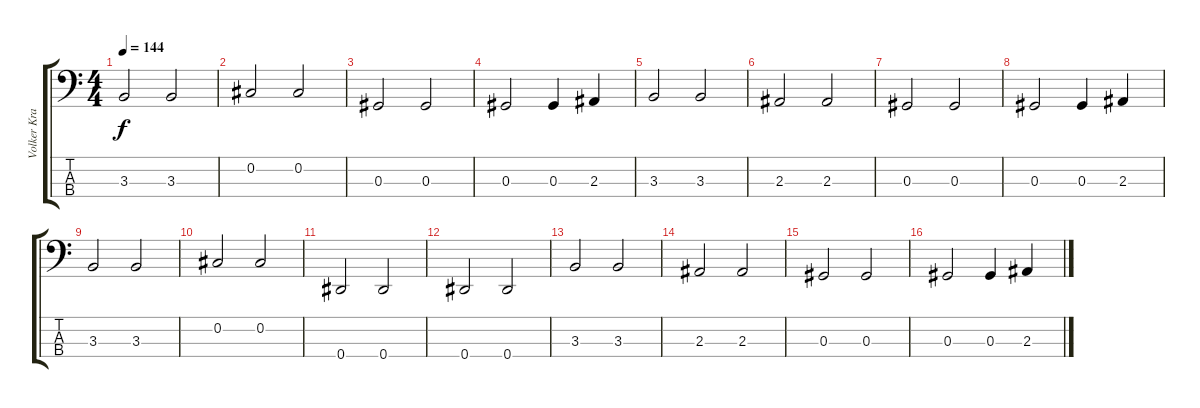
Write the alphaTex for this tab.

\track ("Volker Krawzcak" "Volker Kra") {instrument electricbassfinger}
\staff {score tabs}
\tuning (Gb2 Db2 Ab1 Eb1) {hide}
\ts (4 4)
\tempo 144
\clef f4
\ks c
3.3.2{dy f} 3.3.2 |
0.2.2 0.2.2 |
0.3.2 0.3.2 |
0.3.2 0.3.4 2.3.4 |
3.3.2 3.3.2 |
2.3.2 2.3.2 |
0.3.2 0.3.2 |
0.3.2 0.3.4 2.3.4 |
3.3.2 3.3.2 |
0.2.2 0.2.2 |
0.4.2 0.4.2 |
0.4.2 0.4.2 |
3.3.2 3.3.2 |
2.3.2 2.3.2 |
0.3.2 0.3.2 |
0.3.2 0.3.4 2.3.4
